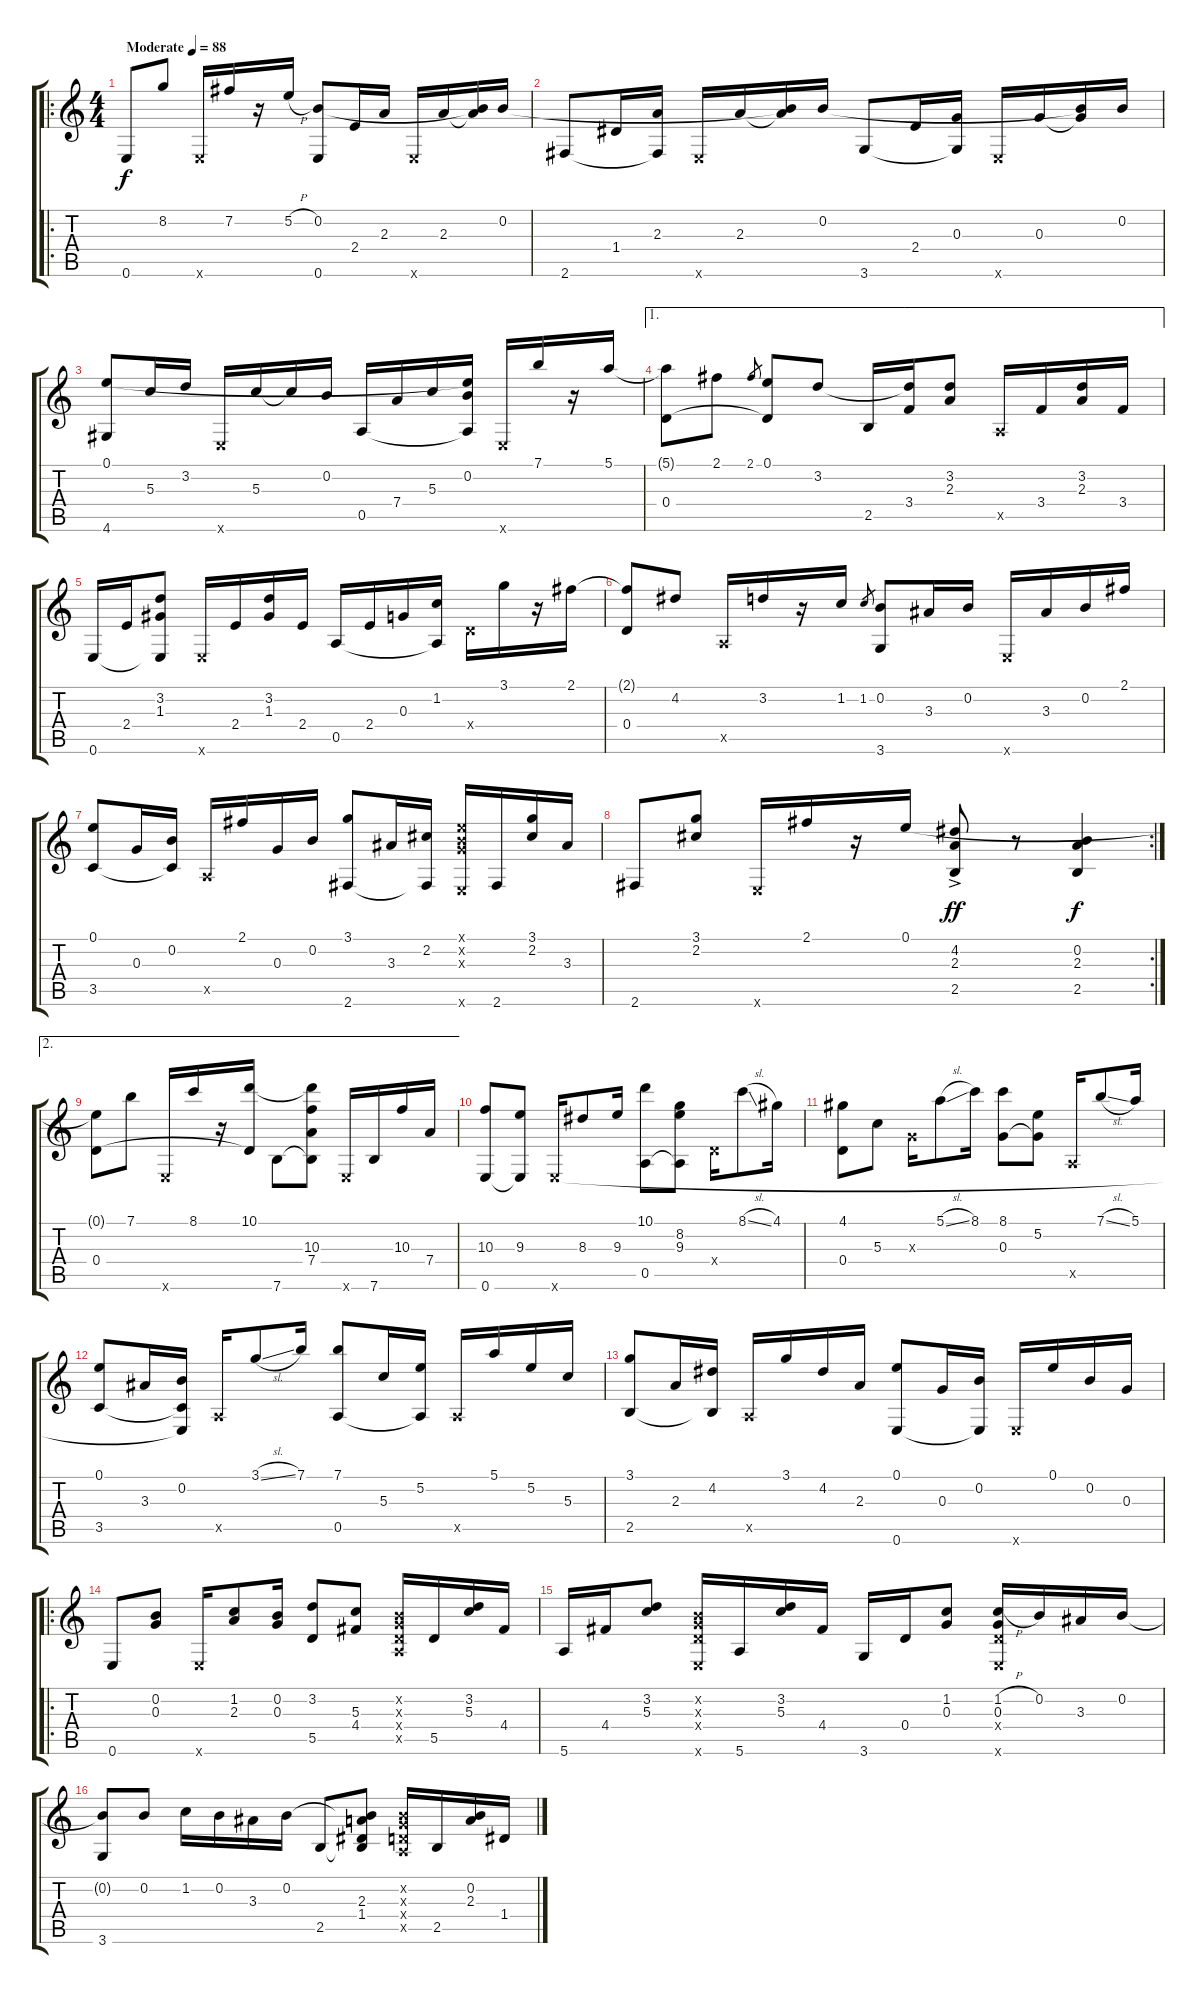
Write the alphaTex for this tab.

\track "" {instrument acousticguitarsteel}
\staff {score tabs}
\tuning (E4 B3 G3 D3 A2 E2) {hide}
\ro
\ts (4 4)
\tempo (88 "Moderate")
\clef g2
\ks c
0.6.8{dy f instrument acousticguitarsteel} 8.2.8 0.6{x}.16 7.2.16 r.16 5.2{h}.16 (0.2 0.6).8 2.4.16 2.3.16 0.6{x}.16 2.3.16 (0.2{t} 2.3{t}).16 0.2.16 |
2.6.8 1.4.16 (2.3 2.6{t}).16 0.6{x}.16 2.3.16 (0.2{t} 2.3{t}).16 0.2.16 3.6.8 2.4.16 (0.3 3.6{t}).16 0.6{x}.16 0.3.16 (0.2{t} 0.3{t}).16 0.2.16 |
(0.1 4.6).8 5.3.16 3.2.16 0.6{x}.16 5.3.16 5.3{t}.16 0.2.16 0.5.16 7.4.16 5.3.16 (0.1{t} 0.2 0.5{t}).16 0.6{x}.16 7.1.16 r.16 5.1.16 |
\ae 1
(5.1{t} 0.4).8 2.1.8 2.1.8{gr} (0.1 0.4{t}).8 3.2.8 2.5.16 (3.2{t} 3.4).16 (3.2 2.3).8 0.5{x}.16 3.4.16 (3.2 2.3).16 3.4.16 |
0.6.16 2.4.16 (3.2 1.3 0.6{t}).8 0.6{x}.16 2.4.16 (3.2 1.3).16 2.4.16 0.5.16 2.4.16 0.3.16 (1.2 0.5{t}).16 0.4{x}.16 3.1.16 r.16 2.1.16 |
(2.1{t} 0.4).8 4.2.8 0.5{x}.16 3.2.16 r.16 1.2.16 1.2.8{gr} (0.2 3.6).8 3.3.16 0.2.16 0.6{x}.16 3.3.16 0.2.16 2.1.16 |
(0.1 3.5).8 0.3.16 (0.2 3.5{t}).16 0.5{x}.16 2.1.16 0.3.16 0.2.16 (3.1 2.6).8 3.3.16 (2.2 2.6{t}).16 (0.1{x} 0.2{x} 0.3{x} 0.6{x}).16 2.6.16 (3.1 2.2).16 3.3.16 |
\rc 2
2.6.8 (3.1 2.2).8 0.6{x}.16 2.1.16 r.16 0.1.16 (4.2{ac} 2.3 2.5).8{dy ff} r.8 (0.2 2.3 2.5).4{dy f} |
\ae 2
(0.1{t} 0.4).8 7.1.8 0.6{x}.16 8.1.16 r.16 (10.1 0.4{t}).16 7.6.8 (10.1{t} 10.3 7.4 7.6{t}).8 0.6{x}.16 7.6.16 10.3.16 7.4.16 |
(10.3 0.6).8 (9.3 0.6{t}).8 0.6{x}.16 8.3.8 9.3.16 (10.1 0.5).8 (8.2 9.3 0.5{t}).8 0.4{x}.16 8.1{sl}.8 4.1.16 |
(4.1 0.4).8 5.3.8 0.3{x}.16 5.1{sl}.8 8.1.16 (8.1 0.3).8 (5.2 0.3{t}).8 0.5{x}.16 7.1{sl}.8 5.1.16 |
(0.1 3.5).8 3.3.16 (0.2 3.5{t} 0.6{t}).16 0.5{x}.16 3.1{sl}.8 7.1.16 (7.1 0.5).8 5.3.16 (5.2 0.5{t}).16 0.5{x}.16 5.1.16 5.2.16 5.3.16 |
(3.1 2.5).8 2.3.16 (4.2 2.5{t}).16 0.5{x}.16 3.1.16 4.2.16 2.3.16 (0.1 0.6).8 0.3.16 (0.2 0.6{t}).16 0.6{x}.16 0.1.16 0.2.16 0.3.16 |
\ro
0.6.8 (0.2 0.3).8 0.6{x}.16 (1.2 2.3).8 (0.2 0.3).16 (3.2 5.5).8 (5.3 4.4).8 (0.2{x} 0.3{x} 0.4{x} 0.5{x}).16 5.5.16 (3.2 5.3).16 4.4.16 |
5.6.16 4.4.16 (3.2 5.3).8 (0.2{x} 0.3{x} 0.4{x} 0.6{x}).16 5.6.16 (3.2 5.3).16 4.4.16 3.6.16 0.4.16 (1.2 0.3).8 (1.2{h} 0.3 0.4{x} 0.6{x}).16 0.2.16 3.3.16 0.2.16 |
(0.2{t} 3.6).8 0.2.8 1.2.16 0.2.16 3.3.16 0.2.16 2.5.8 (0.2{t} 2.3 1.4 2.5{t}).8 (0.2{x} 0.3{x} 0.4{x} 0.5{x}).16 2.5.16 (0.2 2.3).16 1.4.16
